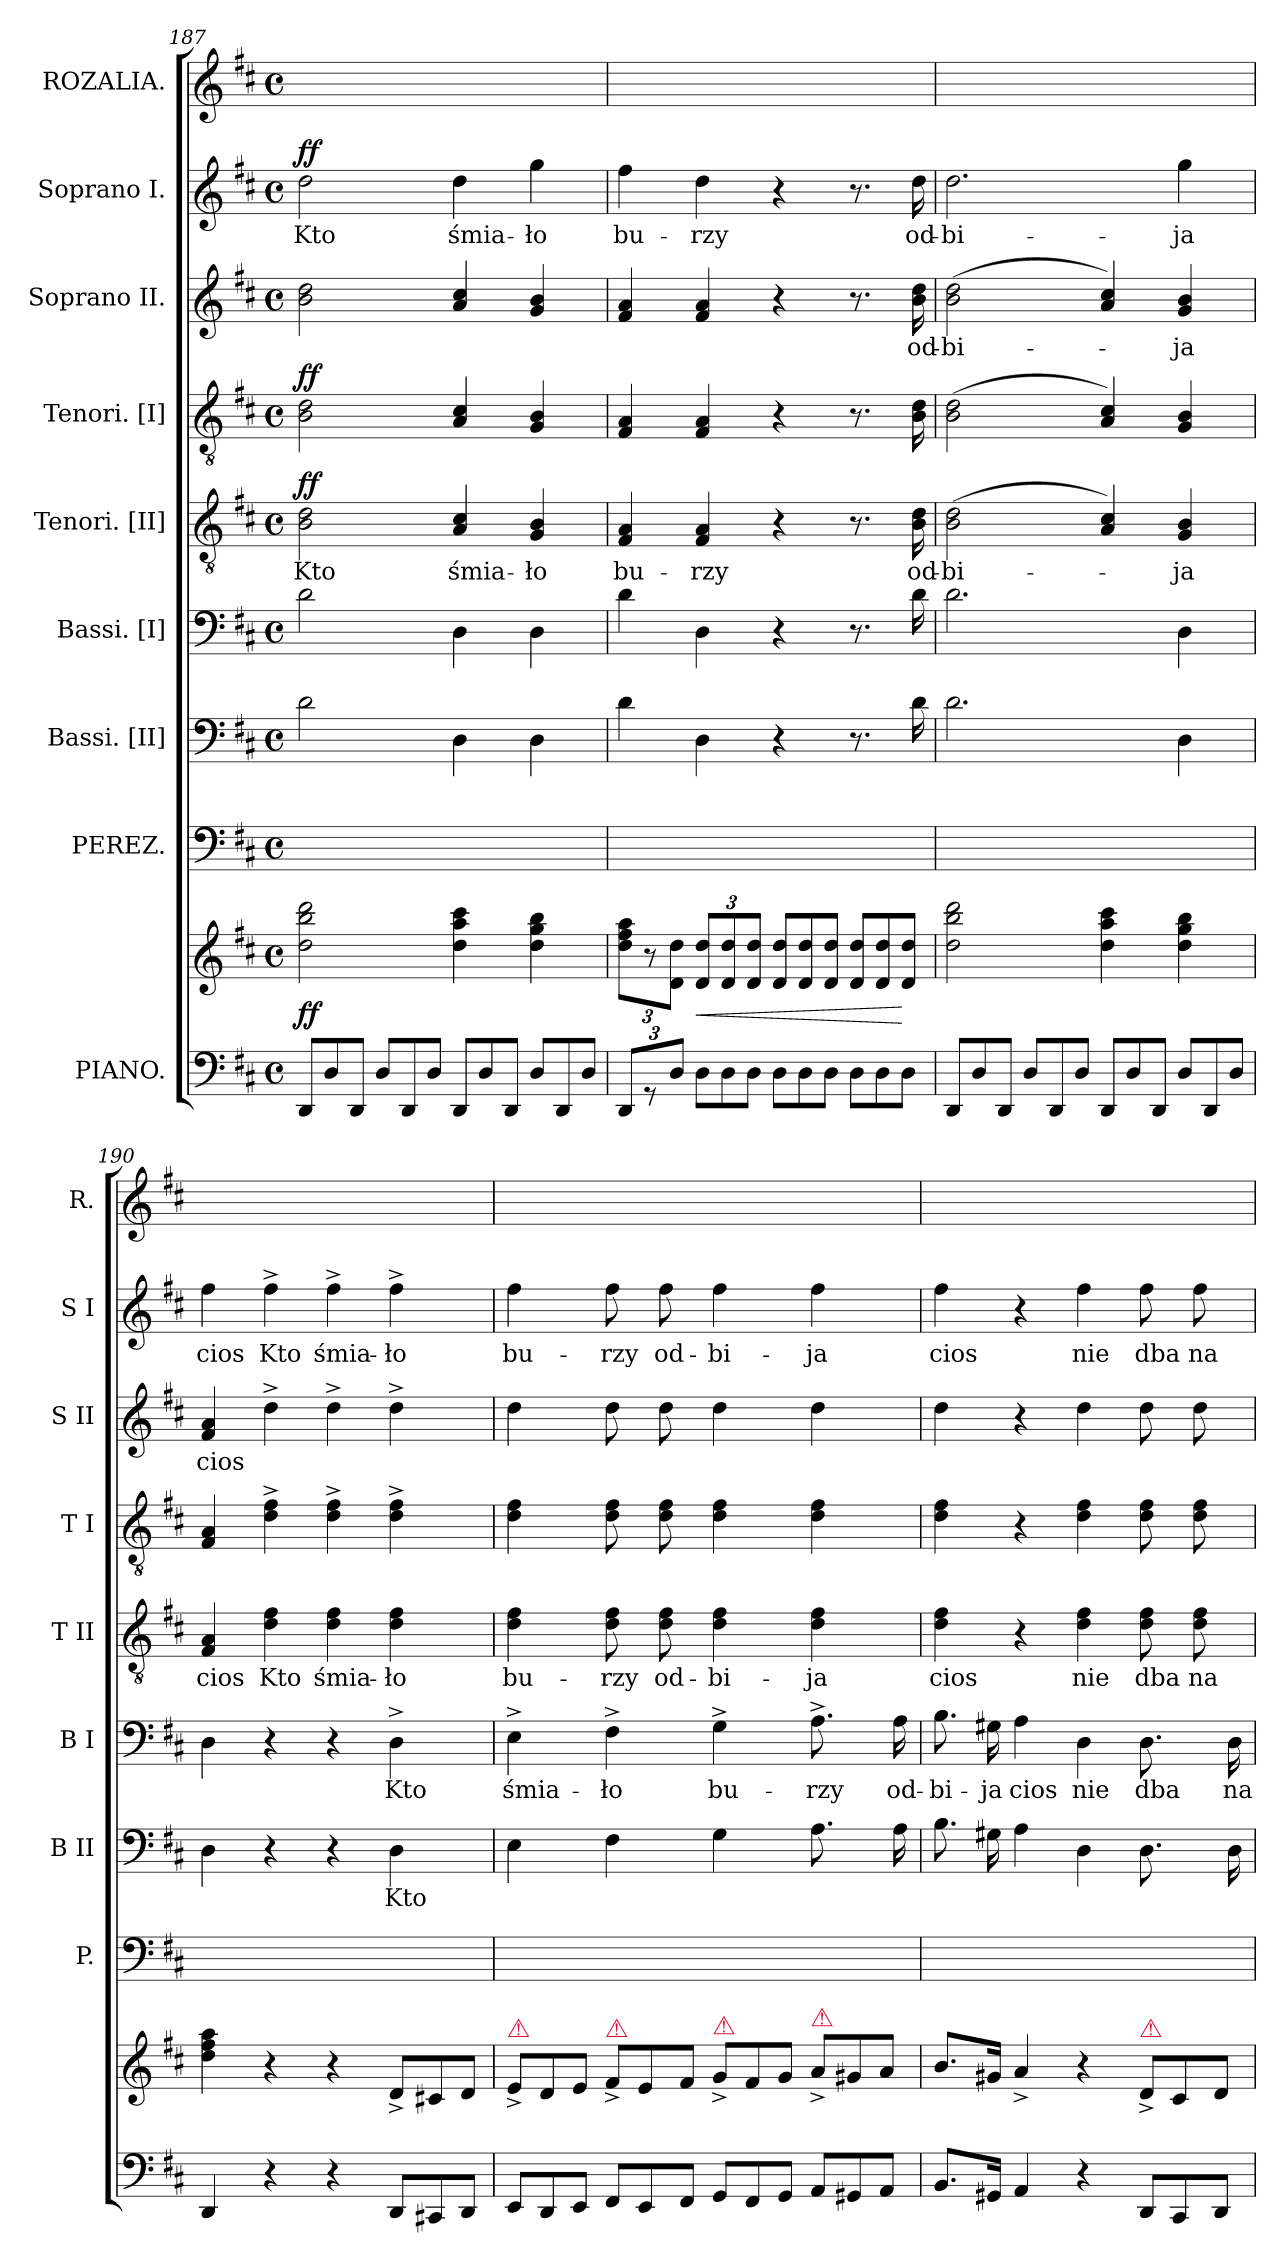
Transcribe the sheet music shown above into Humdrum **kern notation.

**kern	**kern	**dynam	**kern	**kern	**text	**kern	**text	**kern	**text	**dynam	**kern	**dynam	**kern	**text	**kern	**text	**dynam	**kern
*part9	*part9	*part9	*part8	*part7	*part7	*part6	*part6	*part5	*part5	*part5	*part4	*part4	*part3	*part3	*part2	*part2	*part2	*part1
*staff10	*staff9	*staff9/10	*staff8	*staff7	*staff7	*staff6	*staff6	*staff5	*staff5	*staff5	*staff4	*staff4	*staff3	*staff3	*staff2	*staff2	*staff2	*staff1
*I"PIANO.	*	*	*I"PEREZ.	*I"Bassi. [II]	*	*I"Bassi. [I]	*	*I"Tenori. [II]	*	*	*I"Tenori. [I]	*	*I"Soprano II.	*	*I"Soprano I.	*	*	*I"ROZALIA.
*	*	*	*I'P.	*I'B II	*	*I'B I	*	*I'T II	*	*	*I'T I	*	*I'S II	*	*I'S I	*	*	*I'R.
*clefF4	*clefG2	*	*clefF4	*clefF4	*	*clefF4	*	*clefGv2	*	*	*clefGv2	*	*clefG2	*	*clefG2	*	*	*clefG2
*k[f#c#]	*k[f#c#]	*	*k[f#c#]	*k[f#c#]	*	*k[f#c#]	*	*k[f#c#]	*	*	*k[f#c#]	*	*k[f#c#]	*	*k[f#c#]	*	*	*k[f#c#]
*D:	*D:	*	*D:	*D:	*	*D:	*	*D:	*	*	*D:	*	*D:	*	*D:	*	*	*D:
*M4/4	*M4/4	*	*M4/4	*M4/4	*	*M4/4	*	*M4/4	*	*	*M4/4	*	*M4/4	*	*M4/4	*	*	*M4/4
*met(c)	*met(c)	*	*met(c)	*met(c)	*	*met(c)	*	*met(c)	*	*	*met(c)	*	*met(c)	*	*met(c)	*	*	*met(c)
*Xtuplet	*	*	*	*	*	*	*	*	*	*	*	*	*	*	*	*	*	*
=187	=187	=187	=187	=187	=187	=187	=187	=187	=187	=187	=187	=187	=187	=187	=187	=187	=187	=187
!	!	!	!	!	!	!	!	!	!	!LO:DY:a	!	!LO:DY:a	!	!	!	!	!LO:DY:a	!
12DD/L	2dd\ 2bb\ 2ddd\	ff	1ryy	2d\	.	2d\	.	2B\ 2d\	Kto	ff	2B\ 2d\	ff	2b\ 2dd\	.	2dd\	Kto	ff	1ryy
12D/	.	.	.	.	.	.	.	.	.	.	.	.	.	.	.	.	.	.
12DD/J	.	.	.	.	.	.	.	.	.	.	.	.	.	.	.	.	.	.
12D/L	.	.	.	.	.	.	.	.	.	.	.	.	.	.	.	.	.	.
12DD/	.	.	.	.	.	.	.	.	.	.	.	.	.	.	.	.	.	.
12D/J	.	.	.	.	.	.	.	.	.	.	.	.	.	.	.	.	.	.
12DD/L	4dd\ 4aa\ 4ccc#\	.	.	4D\	.	4D\	.	4A/ 4c#/	śmia-	.	4A/ 4c#/	.	4a/ 4cc#/	.	4dd\	śmia-	.	.
12D/	.	.	.	.	.	.	.	.	.	.	.	.	.	.	.	.	.	.
12DD/J	.	.	.	.	.	.	.	.	.	.	.	.	.	.	.	.	.	.
12D/L	4dd\ 4gg\ 4bb\	.	.	4D\	.	4D\	.	4G/ 4B/	-ło	.	4G/ 4B/	.	4g/ 4b/	.	4gg\	-ło	.	.
12DD/	.	.	.	.	.	.	.	.	.	.	.	.	.	.	.	.	.	.
12D/J	.	.	.	.	.	.	.	.	.	.	.	.	.	.	.	.	.	.
=188	=188	=188	=188	=188	=188	=188	=188	=188	=188	=188	=188	=188	=188	=188	=188	=188	=188	=188
*tuplet	*	*	*	*	*	*	*	*	*	*	*	*	*	*	*	*	*	*
12DD/L	12dd\ 12ff#\ 12aa\L	.	1ryy	4d\	.	4d\	.	4F#/ 4A/	bu-	.	4F#/ 4A/	.	4f#/ 4a/	.	4ff#\	bu-	.	1ryy
12r	12r	.	.	.	.	.	.	.	.	.	.	.	.	.	.	.	.	.
12D/J	12d\ 12dd\J	.	.	.	.	.	.	.	.	.	.	.	.	.	.	.	.	.
*Xtuplet	*	*	*	*	*	*	*	*	*	*	*	*	*	*	*	*	*	*
12D\L	12d/ 12dd/L	<	.	4D\	.	4D\	.	4F#/ 4A/	-rzy	.	4F#/ 4A/	.	4f#/ 4a/	.	4dd\	-rzy	.	.
12D\	12d/ 12dd/	.	.	.	.	.	.	.	.	.	.	.	.	.	.	.	.	.
12D\J	12d/ 12dd/J	.	.	.	.	.	.	.	.	.	.	.	.	.	.	.	.	.
*	*Xtuplet	*	*	*	*	*	*	*	*	*	*	*	*	*	*	*	*	*
12D\L	12d/ 12dd/L	.	.	4r	.	4r	.	4r	.	.	4r	.	4r	.	4r	.	.	.
12D\	12d/ 12dd/	.	.	.	.	.	.	.	.	.	.	.	.	.	.	.	.	.
12D\J	12d/ 12dd/J	.	.	.	.	.	.	.	.	.	.	.	.	.	.	.	.	.
12D\L	12d/ 12dd/L	.	.	8.r	.	8.r	.	8.r	.	.	8.r	.	8.r	.	8.r	.	.	.
12D\	12d/ 12dd/	.	.	.	.	.	.	.	.	.	.	.	.	.	.	.	.	.
12D\J	12d/ 12dd/J	[	.	.	.	.	.	.	.	.	.	.	.	.	.	.	.	.
.	.	.	.	16d\	.	16d\	.	16B\ 16d\	od-	.	16B\ 16d\	.	16b\ 16dd\	od-	16dd\	od-	.	.
=189	=189	=189	=189	=189	=189	=189	=189	=189	=189	=189	=189	=189	=189	=189	=189	=189	=189	=189
12DD/L	2dd\ 2bb\ 2ddd\	.	1ryy	2.d\	.	2.d\	.	(2B\ 2d\	-bi-	.	(2B\ 2d\	.	(2b\ 2dd\	-bi-	2.dd\	-bi-	.	1ryy
12D/	.	.	.	.	.	.	.	.	.	.	.	.	.	.	.	.	.	.
12DD/J	.	.	.	.	.	.	.	.	.	.	.	.	.	.	.	.	.	.
12D/L	.	.	.	.	.	.	.	.	.	.	.	.	.	.	.	.	.	.
12DD/	.	.	.	.	.	.	.	.	.	.	.	.	.	.	.	.	.	.
12D/J	.	.	.	.	.	.	.	.	.	.	.	.	.	.	.	.	.	.
12DD/L	4dd\ 4aa\ 4ccc#\	.	.	.	.	.	.	4A/ 4c#/)	.	.	4A/ 4c#/)	.	4a/ 4cc#/)	.	.	.	.	.
12D/	.	.	.	.	.	.	.	.	.	.	.	.	.	.	.	.	.	.
12DD/J	.	.	.	.	.	.	.	.	.	.	.	.	.	.	.	.	.	.
12D/L	4dd\ 4gg\ 4bb\	.	.	4D\	.	4D\	.	4G/ 4B/	-ja	.	4G/ 4B/	.	4g/ 4b/	-ja	4gg\	-ja	.	.
12DD/	.	.	.	.	.	.	.	.	.	.	.	.	.	.	.	.	.	.
12D/J	.	.	.	.	.	.	.	.	.	.	.	.	.	.	.	.	.	.
=190	=190	=190	=190	=190	=190	=190	=190	=190	=190	=190	=190	=190	=190	=190	=190	=190	=190	=190
4DD/	4dd\ 4ff#\ 4aa\	.	1ryy	4D\	.	4D\	.	4F#/ 4A/	cios	.	4F#/ 4A/	.	4f#/ 4a/	cios	4ff#\	cios	.	1ryy
4r	4r	.	.	4r	.	4r	.	4d\ 4f#\	Kto	.	4d^\ 4f#^\	.	4dd^\	.	4ff#^\	Kto	.	.
4r	4r	.	.	4r	.	4r	.	4d\ 4f#\	śmia-	.	4d^\ 4f#^\	.	4dd^\	.	4ff#^\	śmia-	.	.
12DD/L	12d^>/L	.	.	4D\	Kto	4D^\	Kto	4d\ 4f#\	-ło	.	4d^\ 4f#^\	.	4dd^\	.	4ff#^\	-ło	.	.
12CC#X/	12c#X/	.	.	.	.	.	.	.	.	.	.	.	.	.	.	.	.	.
12DD/J	12d/J	.	.	.	.	.	.	.	.	.	.	.	.	.	.	.	.	.
=191	=191	=191	=191	=191	=191	=191	=191	=191	=191	=191	=191	=191	=191	=191	=191	=191	=191	=191
!	!LO:TX:a:color=crimson:t=⚠	!	!	!	!	!	!	!	!	!	!	!	!	!	!	!	!	!
12EE/L	12e^</L	.	1ryy	4E\	.	4E^\	śmia-	4d\ 4f#\	bu-	.	4d\ 4f#\	.	4dd\	.	4ff#\	bu-	.	1ryy
12DD/	12d/	.	.	.	.	.	.	.	.	.	.	.	.	.	.	.	.	.
12EE/J	12e/J	.	.	.	.	.	.	.	.	.	.	.	.	.	.	.	.	.
!	!LO:TX:a:color=crimson:t=⚠	!	!	!	!	!	!	!	!	!	!	!	!	!	!	!	!	!
12FF#/L	12f#^</L	.	.	4F#\	.	4F#^\	-ło	8d\ 8f#\	-rzy	.	8d\ 8f#\	.	8dd\	.	8ff#\	-rzy	.	.
12EE/	12e/	.	.	.	.	.	.	.	.	.	.	.	.	.	.	.	.	.
.	.	.	.	.	.	.	.	8d\ 8f#\	od-	.	8d\ 8f#\	.	8dd\	.	8ff#\	od-	.	.
12FF#/J	12f#/J	.	.	.	.	.	.	.	.	.	.	.	.	.	.	.	.	.
!	!LO:TX:a:color=crimson:t=⚠	!	!	!	!	!	!	!	!	!	!	!	!	!	!	!	!	!
12GG/L	12g^</L	.	.	4G\	.	4G^\	bu-	4d\ 4f#\	-bi-	.	4d\ 4f#\	.	4dd\	.	4ff#\	-bi-	.	.
12FF#/	12f#/	.	.	.	.	.	.	.	.	.	.	.	.	.	.	.	.	.
12GG/J	12g/J	.	.	.	.	.	.	.	.	.	.	.	.	.	.	.	.	.
!	!LO:TX:a:color=crimson:t=⚠	!	!	!	!	!	!	!	!	!	!	!	!	!	!	!	!	!
12AA/L	12a^</L	.	.	8.A\	.	8.A^\	-rzy	4d\ 4f#\	-ja	.	4d\ 4f#\	.	4dd\	.	4ff#\	-ja	.	.
12GG#X/	12g#X/	.	.	.	.	.	.	.	.	.	.	.	.	.	.	.	.	.
12AA/J	12a/J	.	.	.	.	.	.	.	.	.	.	.	.	.	.	.	.	.
.	.	.	.	16A\	.	16A\	od-	.	.	.	.	.	.	.	.	.	.	.
=192	=192	=192	=192	=192	=192	=192	=192	=192	=192	=192	=192	=192	=192	=192	=192	=192	=192	=192
8.BB/L	8.b/L	.	1ryy	8.B\	.	8.B\	-bi-	4d\ 4f#\	cios	.	4d\ 4f#\	.	4dd\	.	4ff#\	cios	.	1ryy
16GG#X/Jk	16g#X/Jk	.	.	16G#X\	.	16G#X\	-ja	.	.	.	.	.	.	.	.	.	.	.
4AA/	4a^</	.	.	4A\	.	4A\	cios	4r	.	.	4r	.	4r	.	4r	.	.	.
4r	4r	.	.	4D\	.	4D\	nie	4d\ 4f#\	nie	.	4d\ 4f#\	.	4dd\	.	4ff#\	nie	.	.
!	!LO:TX:a:color=crimson:t=⚠	!	!	!	!	!	!	!	!	!	!	!	!	!	!	!	!	!
12DD/L	12d^</L	.	.	8.D\	.	8.D\	dba	8d\ 8f#\	dba	.	8d\ 8f#\	.	8dd\	.	8ff#\	dba	.	.
12CC#/	12c#/	.	.	.	.	.	.	.	.	.	.	.	.	.	.	.	.	.
.	.	.	.	.	.	.	.	8d\ 8f#\	na	.	8d\ 8f#\	.	8dd\	.	8ff#\	na	.	.
12DD/J	12d/J	.	.	.	.	.	.	.	.	.	.	.	.	.	.	.	.	.
.	.	.	.	16D\	.	16D\	na	.	.	.	.	.	.	.	.	.	.	.
=	=	=	=	=	=	=	=	=	=	=	=	=	=	=	=	=	=	=
*-	*-	*-	*-	*-	*-	*-	*-	*-	*-	*-	*-	*-	*-	*-	*-	*-	*-	*-
